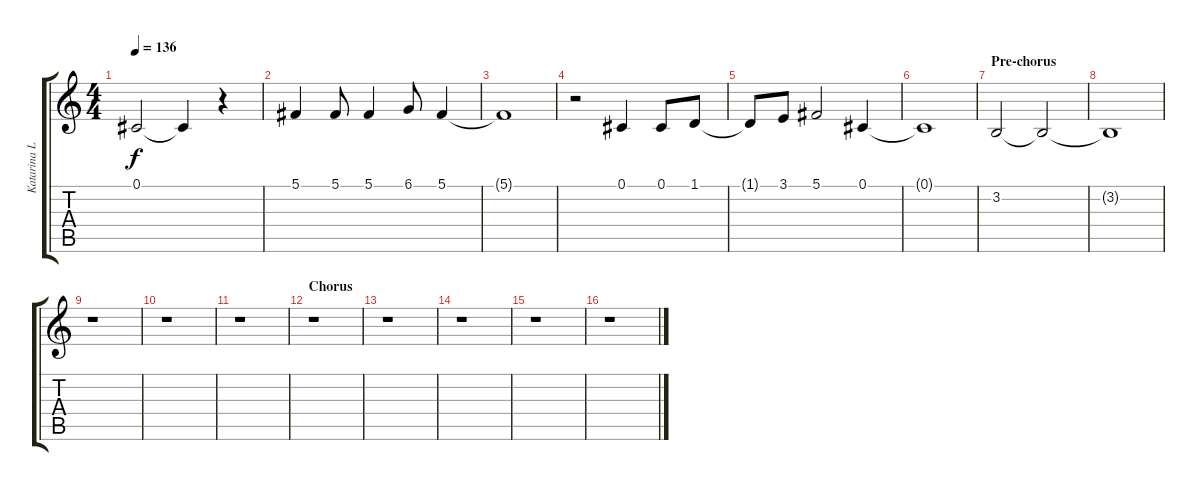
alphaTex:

\track ("Katarina Lilja" "Katarina L") {instrument altosax}
\staff {score tabs}
\tuning (Db4 Ab3 E3 B2 Gb2 Db2) {hide}
\ts (4 4)
\tempo 136
\clef g2
\ks c
0.1{t}.2{dy f} 0.1{t}.4 r.4 |
5.1.4 5.1.8 5.1.4 6.1.8 5.1.4 |
5.1{t}.1 |
r.2 0.1.4 0.1.8 1.1.8 |
1.1{t}.8 3.1.8 5.1.2 0.1.4 |
0.1{t}.1 |
\section ("" "Pre-chorus")
3.2.2 3.2{t}.2{volume 0} |
3.2{t}.1 |
r.1 |
r.1 |
r.1 |
\section ("" "Chorus")
r.1 |
r.1 |
r.1 |
r.1 |
r.1
